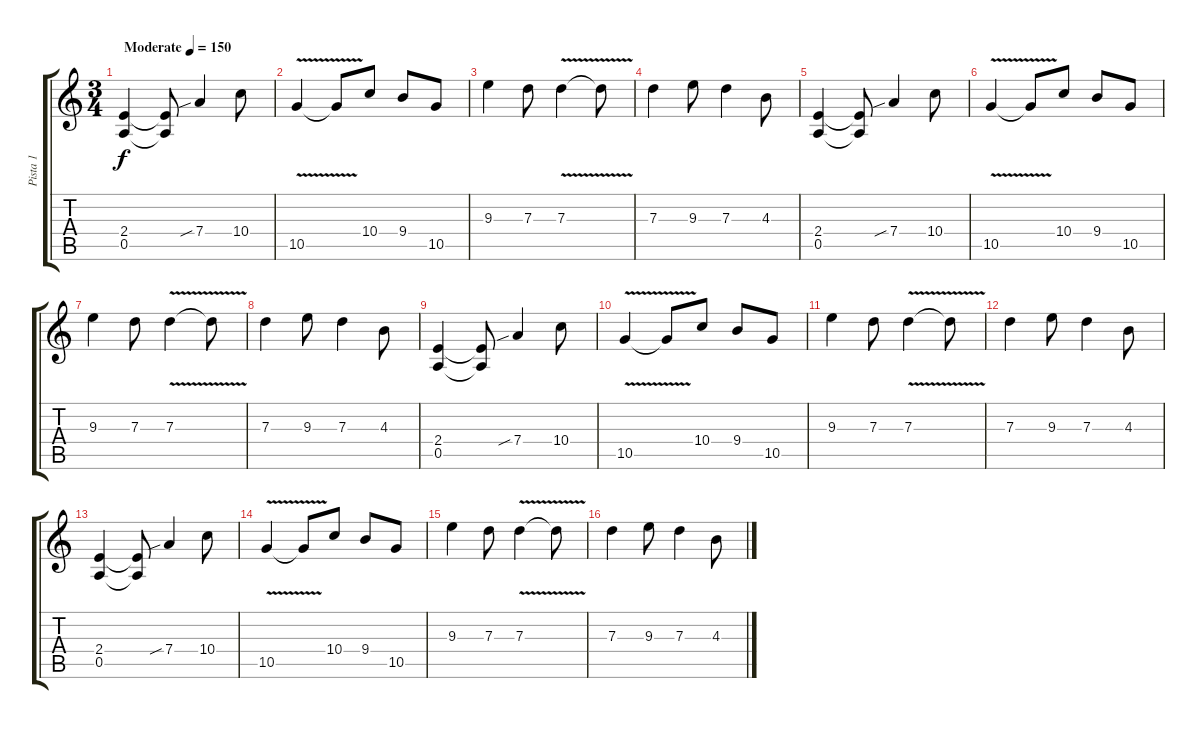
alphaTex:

\track ("Pista 1" "Pista 1") {instrument distortionguitar}
\staff {score tabs}
\tuning (E4 B3 G3 D3 A2 E2) {hide}
\ts (3 4)
\tempo (150 "Moderate")
\clef g2
\ks c
(2.4 0.5).4{dy f instrument distortionguitar} (2.4{t} 0.5{t}).8 7.4{sib}.4 10.4.8 |
10.5{v}.4 10.5{t}.8 10.4.8 9.4.8 10.5.8 |
9.3.4 7.3.8 7.3{v}.4 7.3{t}.8 |
7.3.4 9.3.8 7.3.4 4.3.8 |
(2.4 0.5).4 (2.4{t} 0.5{t}).8 7.4{sib}.4 10.4.8 |
10.5{v}.4 10.5{t}.8 10.4.8 9.4.8 10.5.8 |
9.3.4 7.3.8 7.3{v}.4 7.3{t}.8 |
7.3.4 9.3.8 7.3.4 4.3.8 |
(2.4 0.5).4 (2.4{t} 0.5{t}).8 7.4{sib}.4 10.4.8 |
10.5{v}.4 10.5{t}.8 10.4.8 9.4.8 10.5.8 |
9.3.4 7.3.8 7.3{v}.4 7.3{t}.8 |
7.3.4 9.3.8 7.3.4 4.3.8 |
(2.4 0.5).4 (2.4{t} 0.5{t}).8 7.4{sib}.4 10.4.8 |
10.5{v}.4 10.5{t}.8 10.4.8 9.4.8 10.5.8 |
9.3.4 7.3.8 7.3{v}.4 7.3{t}.8 |
7.3.4 9.3.8 7.3.4 4.3.8
